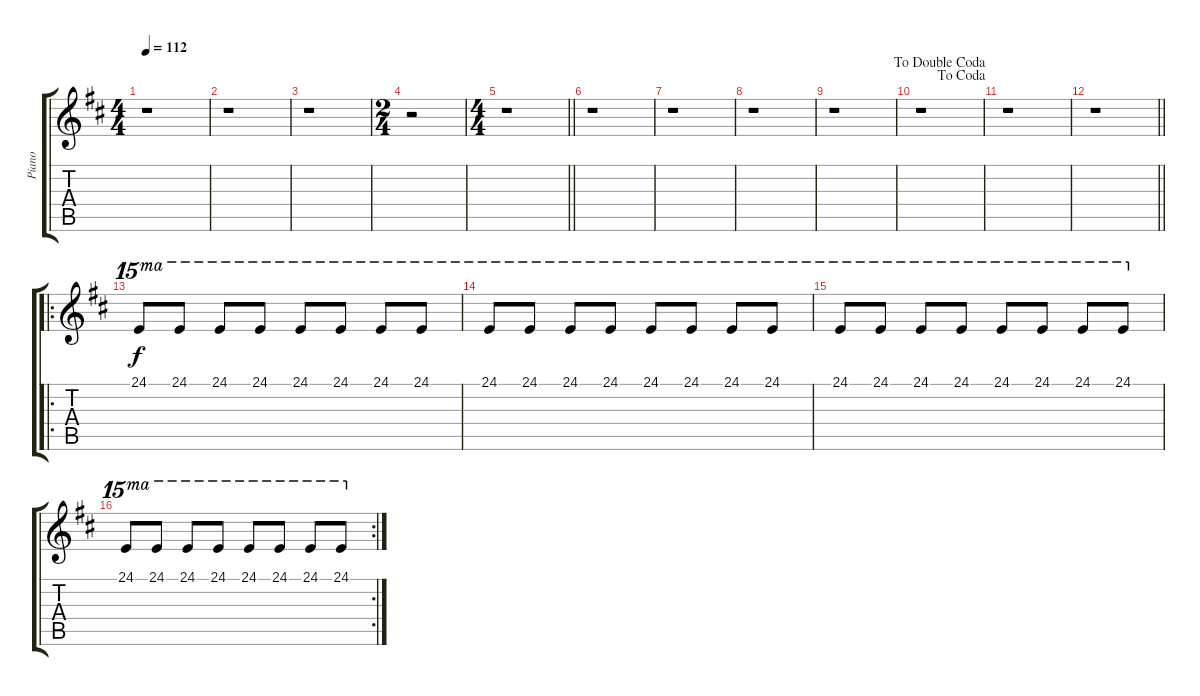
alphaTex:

\track ("Piano" "Piano") {instrument acousticgrandpiano}
\staff {score tabs}
\tuning (E4 B3 G3 D3 A2 E2) {hide}
\ts (4 4)
\tempo 112
\clef g2
\ks d
r.1{dy f} |
r.1 |
r.1 |
\ts (2 4)
r.2 |
\ts (4 4)
\barLineRight lightlight
r.1 |
r.1 |
r.1 |
r.1 |
r.1 |
\jump dacoda
\jump dadoublecoda
r.1 |
r.1 |
\barLineRight lightlight
r.1 |
\ro
24.1.8{ot 15ma} 24.1.8{ot 15ma} 24.1.8{ot 15ma} 24.1.8{ot 15ma} 24.1.8{ot 15ma} 24.1.8{ot 15ma} 24.1.8{ot 15ma} 24.1.8{ot 15ma} |
24.1.8{ot 15ma} 24.1.8{ot 15ma} 24.1.8{ot 15ma} 24.1.8{ot 15ma} 24.1.8{ot 15ma} 24.1.8{ot 15ma} 24.1.8{ot 15ma} 24.1.8{ot 15ma} |
24.1.8{ot 15ma} 24.1.8{ot 15ma} 24.1.8{ot 15ma} 24.1.8{ot 15ma} 24.1.8{ot 15ma} 24.1.8{ot 15ma} 24.1.8{ot 15ma} 24.1.8{ot 15ma} |
\rc 2
24.1.8{ot 15ma} 24.1.8{ot 15ma} 24.1.8{ot 15ma} 24.1.8{ot 15ma} 24.1.8{ot 15ma} 24.1.8{ot 15ma} 24.1.8{ot 15ma} 24.1.8{ot 15ma}
